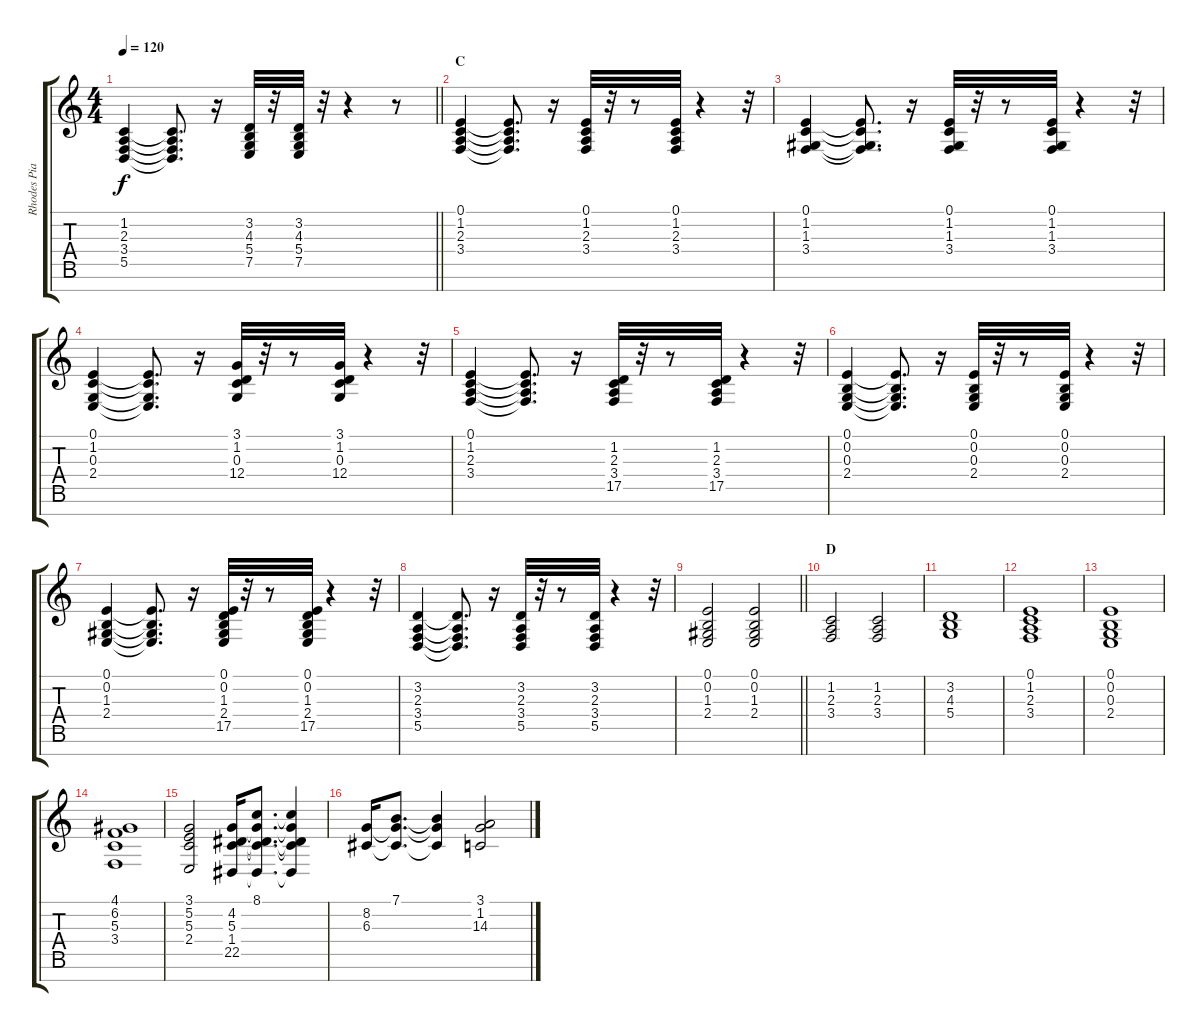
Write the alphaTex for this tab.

\track ("Rhodes Piano" "Rhodes Pia") {instrument electricpiano1}
\staff {score tabs}
\tuning (E4 B3 G3 D3 A2 E2 B1) {hide}
\ts (4 4)
\tempo 120
\clef g2
\barLineRight lightlight
\ks c
(1.2 2.3 3.4 5.5).4{dy f} (1.2{t} 2.3{t} 3.4{t} 5.5{t}).8{d} r.16 (3.2 4.3 5.4 7.5).32 r.32 (3.2 4.3 5.4 7.5).32 r.32 r.4 r.8 |
\section ("" "C")
(0.1 1.2 2.3 3.4).4 (0.1{t} 1.2{t} 2.3{t} 3.4{t}).8{d} r.16 (0.1 1.2 2.3 3.4).32 r.32 r.8 (0.1 1.2 2.3 3.4).32 r.4 r.32 |
(0.1 1.2 1.3 3.4).4 (0.1{t} 1.2{t} 1.3{t} 3.4{t}).8{d} r.16 (0.1 1.2 1.3 3.4).32 r.32 r.8 (0.1 1.2 1.3 3.4).32 r.4 r.32 |
(0.1 1.2 0.3 2.4).4 (0.1{t} 1.2{t} 0.3{t} 2.4{t}).8{d} r.16 (3.1 1.2 0.3 12.4).32 r.32 r.8 (3.1 1.2 0.3 12.4).32 r.4 r.32 |
(0.1 1.2 2.3 3.4).4 (0.1{t} 1.2{t} 2.3{t} 3.4{t}).8{d} r.16 (1.2 2.3 3.4 17.5).32 r.32 r.8 (1.2 2.3 3.4 17.5).32 r.4 r.32 |
(0.1 0.2 0.3 2.4).4 (0.1{t} 0.2{t} 0.3{t} 2.4{t}).8{d} r.16 (0.1 0.2 0.3 2.4).32 r.32 r.8 (0.1 0.2 0.3 2.4).32 r.4 r.32 |
(0.1 0.2 1.3 2.4).4 (0.1{t} 0.2{t} 1.3{t} 2.4{t}).8{d} r.16 (0.1 0.2 1.3 2.4 17.5).32 r.32 r.8 (0.1 0.2 1.3 2.4 17.5).32 r.4 r.32 |
(3.2 2.3 3.4 5.5).4 (3.2{t} 2.3{t} 3.4{t} 5.5{t}).8{d} r.16 (3.2 2.3 3.4 5.5).32 r.32 r.8 (3.2 2.3 3.4 5.5).32 r.4 r.32 |
\barLineRight lightlight
(0.1 0.2 1.3 2.4).2 (0.1 0.2 1.3 2.4).2 |
\section ("" "D")
(1.2 2.3 3.4).2 (1.2 2.3 3.4).2 |
(3.2 4.3 5.4).1 |
(0.1 1.2 2.3 3.4).1 |
(0.1 0.2 0.3 2.4).1 |
(4.1 6.2 5.3 3.4).1 |
(3.1 5.2 5.3 2.4).2 (4.2 5.3 1.4 22.5).16 (8.1 4.2{t} 5.3{t} 1.4{t} 22.5{t}).8{d} (8.1{t} 4.2{t} 5.3{t} 1.4{t} 22.5{t}).4 |
(8.2 6.3).16 (7.1 8.2{t} 6.3{t}).8{d} (7.1{t} 8.2{t} 6.3{t}).4 (3.1 1.2 14.3).2
